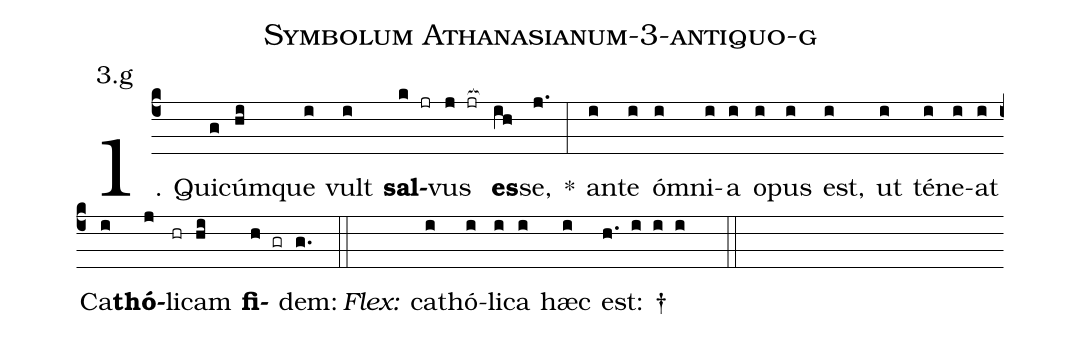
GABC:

name: Symbolum Athanasianum-3-antiquo-g;
annotation: 3.g;
%%
(c4)1. Qui(g)cúm(hi)que(i) vult(i) <b>sal</b>(k jr)vus(j jr[ocb:1{]) <b>es</b>(ih[ocb:0}])se,(j.) *(:) an(i)te(i) óm(i)ni(i)a(i) o(i)pus(i) est,(i) ut(i) té(i)ne(i)at(i) Ca(i)<b>thó</b>(j)li(hr)cam(hi) <b>fi</b>(h gr)dem:(g.) (::)
<i>Flex:</i>()  ca(i)thó(i)li(i)ca(i) hæc(i) est: †(h. i i i  ::)
